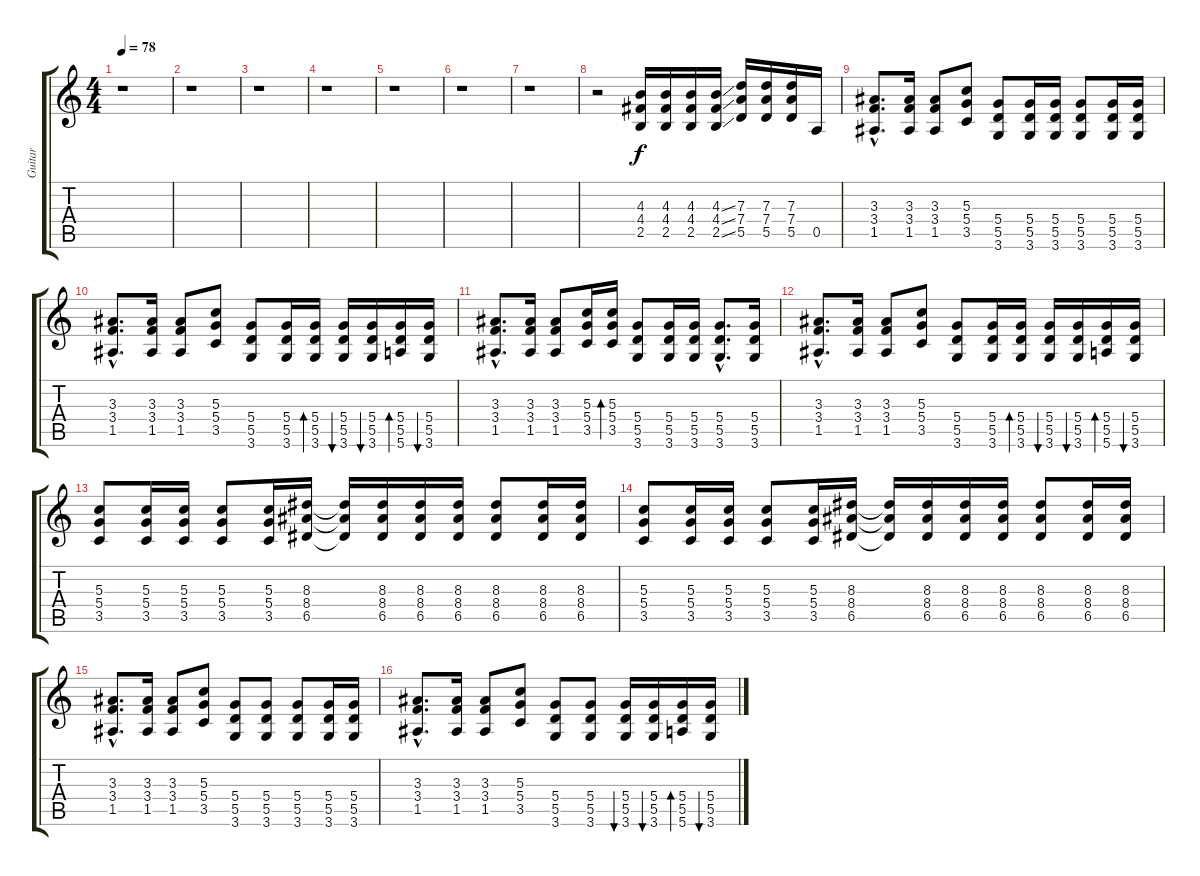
\track ("Guitar" "Guitar") {instrument distortionguitar}
\staff {score tabs}
\tuning (E4 B3 G3 D3 A2 E2) {hide}
\ts (4 4)
\tempo 78
\clef g2
\ks c
r.1{dy f} |
r.1 |
r.1 |
r.1 |
r.1 |
r.1 |
r.1 |
r.2 (4.3 4.4 2.5).16 (4.3 4.4 2.5).16 (4.3 4.4 2.5).16 (4.3{ss} 4.4{ss} 2.5{ss}).16 (7.3 7.4 5.5).16 (7.3 7.4 5.5).16 (7.3 7.4 5.5).16 0.5.16 |
(3.3{hac} 3.4{hac} 1.5{hac}).8{d} (3.3 3.4 1.5).16 (3.3 3.4 1.5).8 (5.3 5.4 3.5).8 (5.4 5.5 3.6).8 (5.4 5.5 3.6).16 (5.4 5.5 3.6).16 (5.4 5.5 3.6).8 (5.4 5.5 3.6).16 (5.4 5.5 3.6).16 |
(3.3{hac} 3.4{hac} 1.5{hac}).8{d} (3.3 3.4 1.5).16 (3.3 3.4 1.5).8 (5.3 5.4 3.5).8 (5.4 5.5 3.6).8 (5.4 5.5 3.6).16 (5.4 5.5 3.6).16{bd 120} (5.4 5.5 3.6).16{bu 120} (5.4 5.5 3.6).16{bu 120} (5.4 5.5 5.6).16{bd 120} (5.4 5.5 3.6).16{bu 240} |
(3.3{hac} 3.4{hac} 1.5{hac}).8{d} (3.3 3.4 1.5).16 (3.3 3.4 1.5).8 (5.3 5.4 3.5).16 (5.3 5.4 3.5).16{bd 120} (5.4 5.5 3.6).8 (5.4 5.5 3.6).16 (5.4 5.5 3.6).16 (5.4{hac} 5.5{hac} 3.6{hac}).8{d} (5.4 5.5 3.6).16 |
(3.3{hac} 3.4{hac} 1.5{hac}).8{d} (3.3 3.4 1.5).16 (3.3 3.4 1.5).8 (5.3 5.4 3.5).8 (5.4 5.5 3.6).8 (5.4 5.5 3.6).16 (5.4 5.5 3.6).16{bd 120} (5.4 5.5 3.6).16{bu 120} (5.4 5.5 3.6).16{bu 120} (5.4 5.5 5.6).16{bd 120} (5.4 5.5 3.6).16{bu 240} |
(5.3 5.4 3.5).8 (5.3 5.4 3.5).16 (5.3 5.4 3.5).16 (5.3 5.4 3.5).8 (5.3 5.4 3.5).16 (8.3 8.4 6.5).16 (8.3{t} 8.4{t} 6.5{t}).16 (8.3 8.4 6.5).16 (8.3 8.4 6.5).16 (8.3 8.4 6.5).16 (8.3 8.4 6.5).8 (8.3 8.4 6.5).16 (8.3 8.4 6.5).16 |
(5.3 5.4 3.5).8 (5.3 5.4 3.5).16 (5.3 5.4 3.5).16 (5.3 5.4 3.5).8 (5.3 5.4 3.5).16 (8.3 8.4 6.5).16 (8.3{t} 8.4{t} 6.5{t}).16 (8.3 8.4 6.5).16 (8.3 8.4 6.5).16 (8.3 8.4 6.5).16 (8.3 8.4 6.5).8 (8.3 8.4 6.5).16 (8.3 8.4 6.5).16 |
(3.3{hac} 3.4{hac} 1.5{hac}).8{d} (3.3 3.4 1.5).16 (3.3 3.4 1.5).8 (5.3 5.4 3.5).8 (5.4 5.5 3.6).8 (5.4 5.5 3.6).8 (5.4 5.5 3.6).8 (5.4 5.5 3.6).16 (5.4 5.5 3.6).16 |
(3.3{hac} 3.4{hac} 1.5{hac}).8{d} (3.3 3.4 1.5).16 (3.3 3.4 1.5).8 (5.3 5.4 3.5).8 (5.4 5.5 3.6).8 (5.4 5.5 3.6).8 (5.4 5.5 3.6).16{bu 120} (5.4 5.5 3.6).16{bu 120} (5.4 5.5 5.6).16{bd 120} (5.4 5.5 3.6).16{bu 240}
